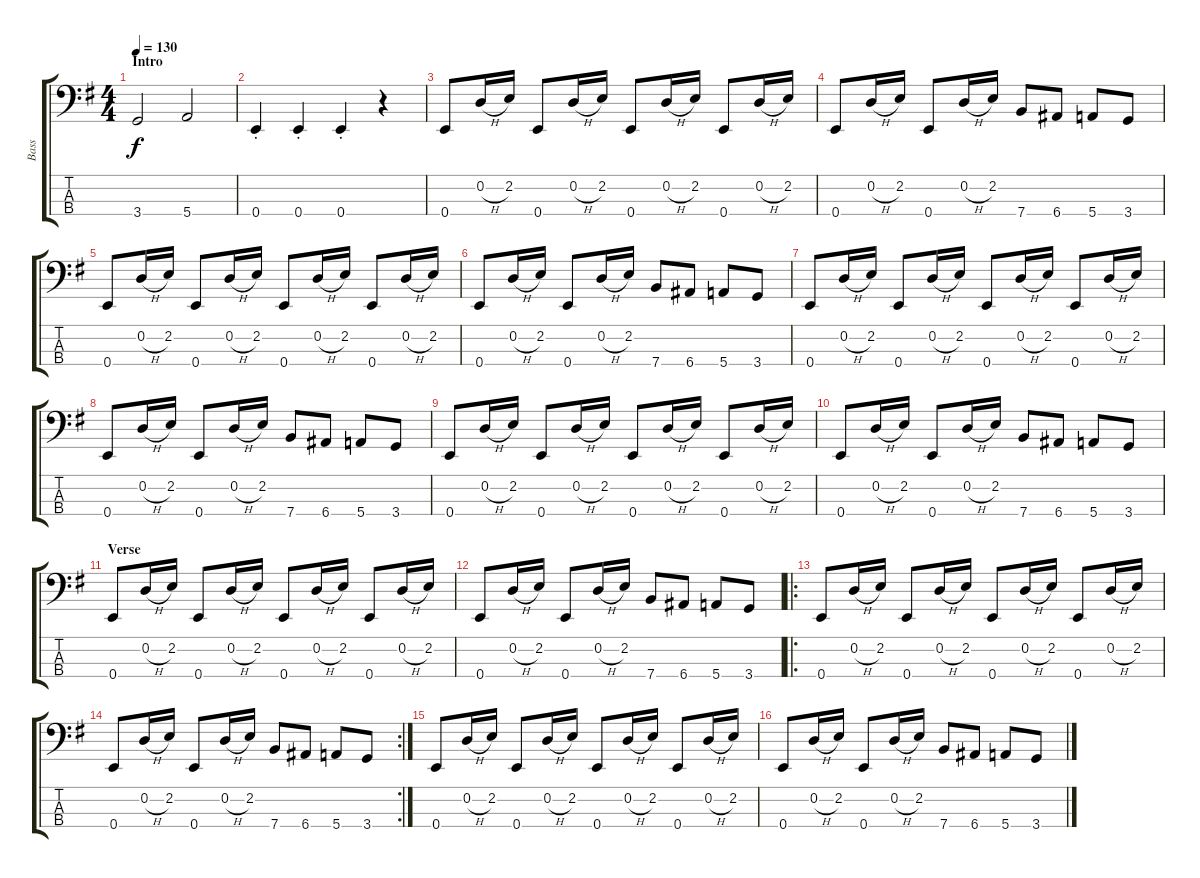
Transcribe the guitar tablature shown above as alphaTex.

\track ("Bass" "Bass") {instrument electricbassfinger}
\staff {score tabs}
\tuning (G2 D2 A1 E1) {hide}
\ts (4 4)
\section ("" "Intro")
\tempo 130
\clef f4
\ks g
3.4.2{dy f instrument electricbassfinger} 5.4.2 |
0.4{st}.4 0.4{st}.4 0.4{st}.4 r.4 |
0.4.8 0.2{h}.16 2.2.16 0.4.8 0.2{h}.16 2.2.16 0.4.8 0.2{h}.16 2.2.16 0.4.8 0.2{h}.16 2.2.16 |
0.4.8 0.2{h}.16 2.2.16 0.4.8 0.2{h}.16 2.2.16 7.4.8 6.4.8 5.4.8 3.4.8 |
0.4.8 0.2{h}.16 2.2.16 0.4.8 0.2{h}.16 2.2.16 0.4.8 0.2{h}.16 2.2.16 0.4.8 0.2{h}.16 2.2.16 |
0.4.8 0.2{h}.16 2.2.16 0.4.8 0.2{h}.16 2.2.16 7.4.8 6.4.8 5.4.8 3.4.8 |
0.4.8 0.2{h}.16 2.2.16 0.4.8 0.2{h}.16 2.2.16 0.4.8 0.2{h}.16 2.2.16 0.4.8 0.2{h}.16 2.2.16 |
0.4.8 0.2{h}.16 2.2.16 0.4.8 0.2{h}.16 2.2.16 7.4.8 6.4.8 5.4.8 3.4.8 |
0.4.8 0.2{h}.16 2.2.16 0.4.8 0.2{h}.16 2.2.16 0.4.8 0.2{h}.16 2.2.16 0.4.8 0.2{h}.16 2.2.16 |
0.4.8 0.2{h}.16 2.2.16 0.4.8 0.2{h}.16 2.2.16 7.4.8 6.4.8 5.4.8 3.4.8 |
\section ("" "Verse")
0.4.8 0.2{h}.16 2.2.16 0.4.8 0.2{h}.16 2.2.16 0.4.8 0.2{h}.16 2.2.16 0.4.8 0.2{h}.16 2.2.16 |
0.4.8 0.2{h}.16 2.2.16 0.4.8 0.2{h}.16 2.2.16 7.4.8 6.4.8 5.4.8 3.4.8 |
\ro
0.4.8 0.2{h}.16 2.2.16 0.4.8 0.2{h}.16 2.2.16 0.4.8 0.2{h}.16 2.2.16 0.4.8 0.2{h}.16 2.2.16 |
\rc 2
0.4.8 0.2{h}.16 2.2.16 0.4.8 0.2{h}.16 2.2.16 7.4.8 6.4.8 5.4.8 3.4.8 |
0.4.8 0.2{h}.16 2.2.16 0.4.8 0.2{h}.16 2.2.16 0.4.8 0.2{h}.16 2.2.16 0.4.8 0.2{h}.16 2.2.16 |
0.4.8 0.2{h}.16 2.2.16 0.4.8 0.2{h}.16 2.2.16 7.4.8 6.4.8 5.4.8 3.4.8
